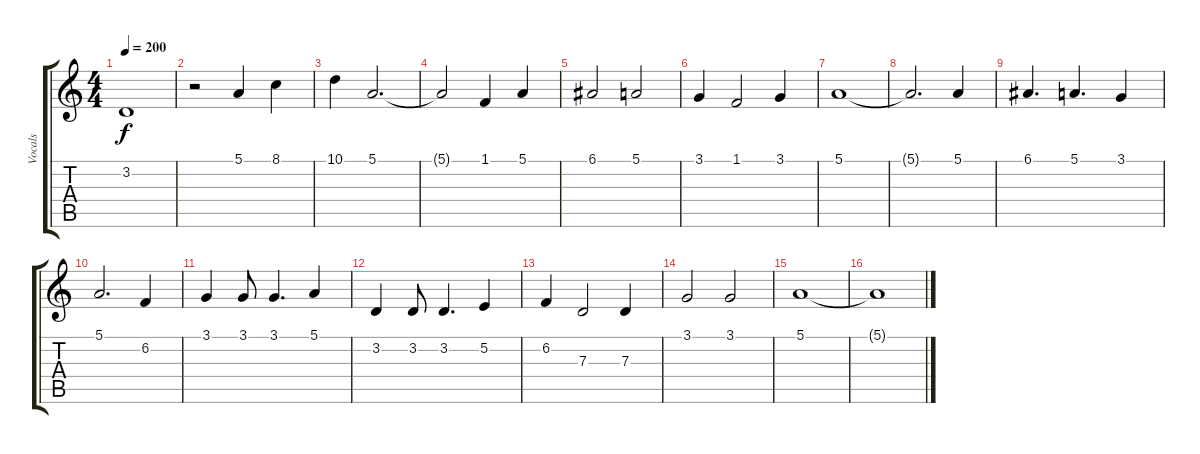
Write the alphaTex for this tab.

\track ("Vocals" "Vocals") {instrument oboe}
\staff {score tabs}
\tuning (E4 B3 G3 D3 A2 E2) {hide}
\ts (4 4)
\tempo 200
\clef g2
\ks c
3.2.1{dy f} |
r.2 5.1.4 8.1.4 |
10.1.4 5.1.2{d} |
5.1{t}.2 1.1.4 5.1.4 |
6.1.2 5.1.2 |
3.1.4 1.1.2 3.1.4 |
5.1.1 |
5.1{t}.2{d} 5.1.4 |
6.1.4{d} 5.1.4{d} 3.1.4 |
5.1.2{d} 6.2.4 |
3.1.4 3.1.8 3.1.4{d} 5.1.4 |
3.2.4 3.2.8 3.2.4{d} 5.2.4 |
6.2.4 7.3.2 7.3.4 |
3.1.2 3.1.2 |
5.1.1 |
5.1{t}.1
